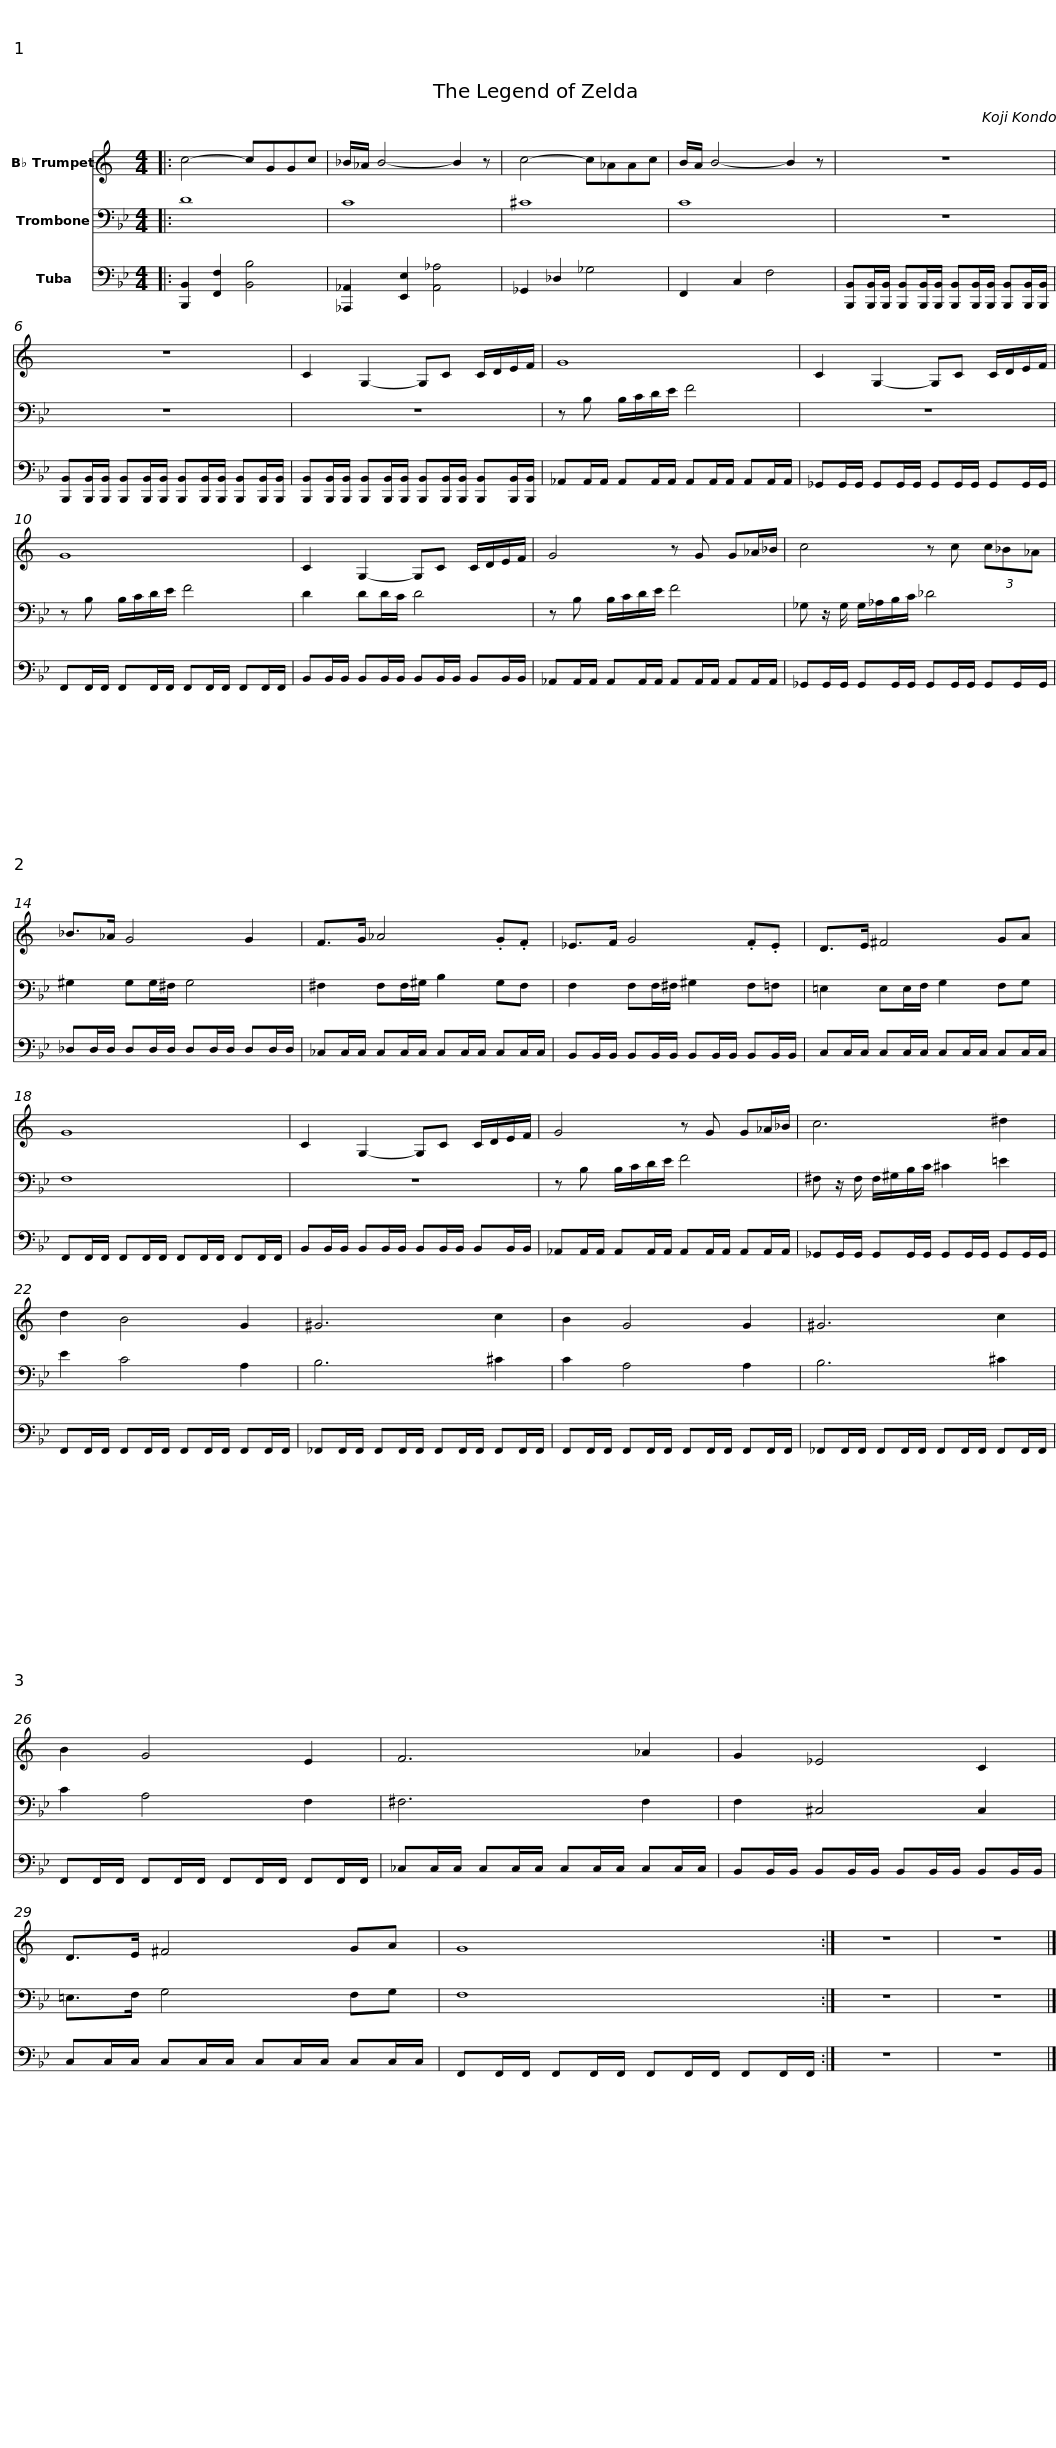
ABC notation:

X:1
%%score 1 2 3
L:1/8
M:4/4
I:linebreak $
K:Bb
V:1 treble transpose=-2
V:2 bass
V:3 bass
V:1
[K:C]|: c4- cGGc | _B/_A/ B4- B2 z | c4- c_AAc | B/A/ B4- B2 z |$ z8 | %5
 z8 |$ C2 G,2- G,C C/D/E/F/ | G8 | C2 G,2- G,C C/D/E/F/ |$ G8 | %10
 C2 G,2- G,C C/D/E/F/ | G4 z G G_A/_B/ |$ c4 z c (3c_B_A | _B>_A G4 G2 | F>G _A4 .G.F |$ %15
 _E>F G4 .F.E | D>E ^F4 GA | G8 |$ C2 G,2- G,C C/D/E/F/ | G4 z G G_A/_B/ | %20
 c6 ^d2 |$ d2 B4 G2 | ^G6 c2 | B2 G4 G2 |$ ^G6 c2 | %25
 B2 G4 E2 | F6 _A2 |$ G2 _E4 C2 | D>E ^F4 GA | G8 :| %30
 z8 | z8 |] %32
V:2
|: D8 | C8 | ^C8 | C8 |$ z8 | %5
 z8 |$ z8 | z B, B,/C/D/E/ F4 | z8 |$ z B, B,/C/D/E/ F4 | %10
 D2 DD/C/ D4 | z B, B,/C/D/E/ F4 |$ _G, z/ G,/ G,/_A,/B,/C/ _D4 | ^G,2 G,G,/^F,/ G,4 | ^F,2 F,F,/^G,/ B,2 G,F, |$ %15
 F,2 F,F,/^F,/ ^G,2 F,=F, | =E,2 E,E,/F,/ G,2 F,G, | F,8 |$ z8 | z B, B,/C/D/E/ F4 | %20
 ^F, z/ F,/ F,/^G,/B,/C/ ^C2 =E2 |$ E2 C4 A,2 | B,6 ^C2 | C2 A,4 A,2 |$ B,6 ^C2 | %25
 C2 A,4 F,2 | ^F,6 F,2 |$ F,2 ^C,4 C,2 | =E,>F, G,4 F,G, | F,8 :| %30
 z8 | z8 |] %32
V:3
|: [B,,,B,,]2 [F,,F,]2 [B,,B,]4 | [_A,,,_A,,]2 [E,,E,]2 [A,,_A,]4 | _G,,2 _D,2 _G,4 | F,,2 C,2 F,4 |$ [B,,,B,,][B,,,B,,]/[B,,,B,,]/ [B,,,B,,][B,,,B,,]/[B,,,B,,]/ [B,,,B,,][B,,,B,,]/[B,,,B,,]/ [B,,,B,,][B,,,B,,]/[B,,,B,,]/ | %5
 [B,,,B,,][B,,,B,,]/[B,,,B,,]/ [B,,,B,,][B,,,B,,]/[B,,,B,,]/ [B,,,B,,][B,,,B,,]/[B,,,B,,]/ [B,,,B,,][B,,,B,,]/[B,,,B,,]/ |$ [B,,,B,,][B,,,B,,]/[B,,,B,,]/ [B,,,B,,][B,,,B,,]/[B,,,B,,]/ [B,,,B,,][B,,,B,,]/[B,,,B,,]/ [B,,,B,,][B,,,B,,]/[B,,,B,,]/ | _A,,A,,/A,,/ A,,A,,/A,,/ A,,A,,/A,,/ A,,A,,/A,,/ | _G,,G,,/G,,/ G,,G,,/G,,/ G,,G,,/G,,/ G,,G,,/G,,/ |$ F,,F,,/F,,/ F,,F,,/F,,/ F,,F,,/F,,/ F,,F,,/F,,/ | %10
 B,,B,,/B,,/ B,,B,,/B,,/ B,,B,,/B,,/ B,,B,,/B,,/ | _A,,A,,/A,,/ A,,A,,/A,,/ A,,A,,/A,,/ A,,A,,/A,,/ |$ _G,,G,,/G,,/ G,,G,,/G,,/ G,,G,,/G,,/ G,,G,,/G,,/ | _D,D,/D,/ D,D,/D,/ D,D,/D,/ D,D,/D,/ | _C,C,/C,/ C,C,/C,/ C,C,/C,/ C,C,/C,/ |$ %15
 B,,B,,/B,,/ B,,B,,/B,,/ B,,B,,/B,,/ B,,B,,/B,,/ | C,C,/C,/ C,C,/C,/ C,C,/C,/ C,C,/C,/ | F,,F,,/F,,/ F,,F,,/F,,/ F,,F,,/F,,/ F,,F,,/F,,/ |$ B,,B,,/B,,/ B,,B,,/B,,/ B,,B,,/B,,/ B,,B,,/B,,/ | _A,,A,,/A,,/ A,,A,,/A,,/ A,,A,,/A,,/ A,,A,,/A,,/ | %20
 _G,,G,,/G,,/ G,,G,,/G,,/ G,,G,,/G,,/ G,,G,,/G,,/ |$ F,,F,,/F,,/ F,,F,,/F,,/ F,,F,,/F,,/ F,,F,,/F,,/ | _F,,F,,/F,,/ F,,F,,/F,,/ F,,F,,/F,,/ F,,F,,/F,,/ | F,,F,,/F,,/ F,,F,,/F,,/ F,,F,,/F,,/ F,,F,,/F,,/ |$ _F,,F,,/F,,/ F,,F,,/F,,/ F,,F,,/F,,/ F,,F,,/F,,/ | %25
 F,,F,,/F,,/ F,,F,,/F,,/ F,,F,,/F,,/ F,,F,,/F,,/ | _C,C,/C,/ C,C,/C,/ C,C,/C,/ C,C,/C,/ |$ B,,B,,/B,,/ B,,B,,/B,,/ B,,B,,/B,,/ B,,B,,/B,,/ | C,C,/C,/ C,C,/C,/ C,C,/C,/ C,C,/C,/ | F,,F,,/F,,/ F,,F,,/F,,/ F,,F,,/F,,/ F,,F,,/F,,/ :| %30
 z8 | z8 |] %32
